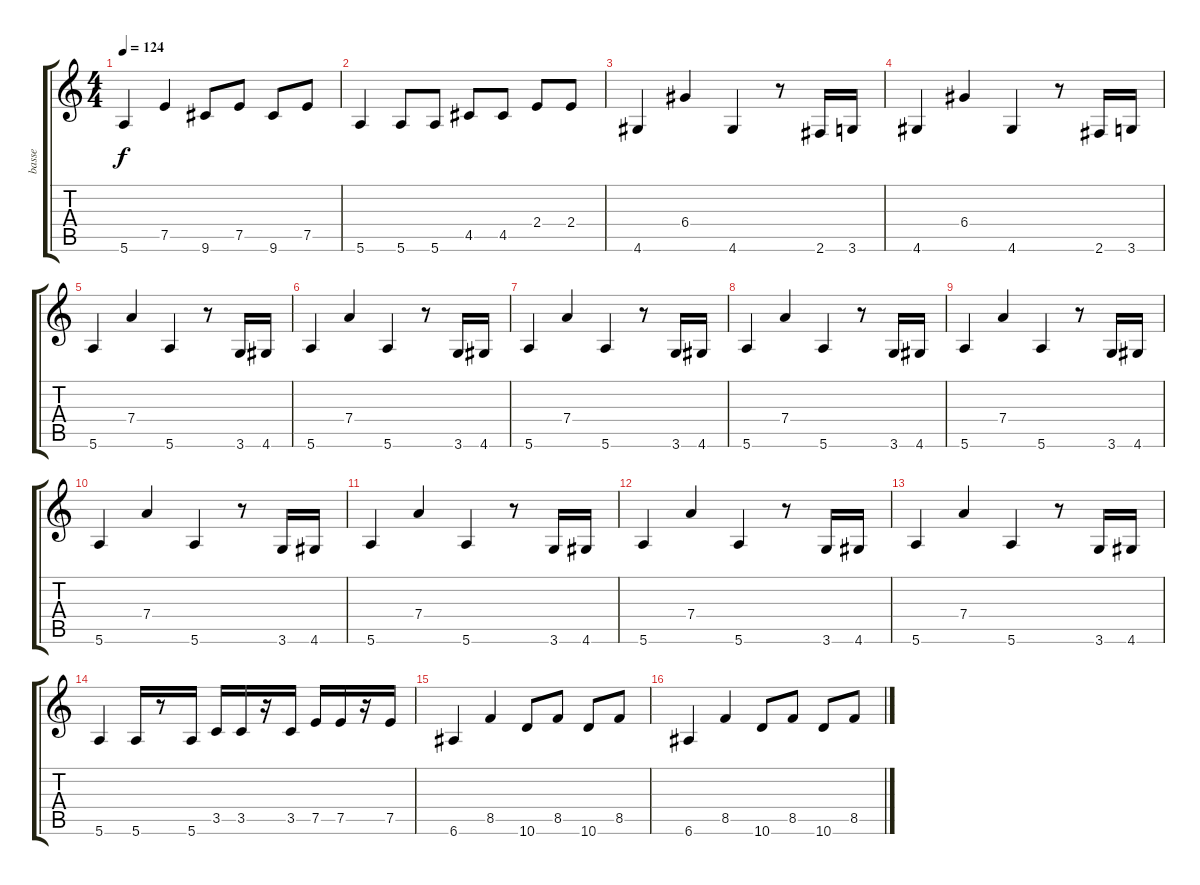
\track ("basse" "basse") {instrument electricbassfinger}
\staff {score tabs}
\tuning (E4 B3 G3 D3 A2 E2) {hide}
\ts (4 4)
\tempo 124
\clef g2
\ks c
5.6.4{dy f} 7.5.4 9.6.8 7.5.8 9.6.8 7.5.8 |
5.6.4 5.6.8 5.6.8 4.5.8 4.5.8 2.4.8 2.4.8 |
4.6.4 6.4.4 4.6.4 r.8 2.6.16 3.6.16 |
4.6.4 6.4.4 4.6.4 r.8 2.6.16 3.6.16 |
5.6.4 7.4.4 5.6.4 r.8 3.6.16 4.6.16 |
5.6.4 7.4.4 5.6.4 r.8 3.6.16 4.6.16 |
5.6.4 7.4.4 5.6.4 r.8 3.6.16 4.6.16 |
5.6.4 7.4.4 5.6.4 r.8 3.6.16 4.6.16 |
5.6.4 7.4.4 5.6.4 r.8 3.6.16 4.6.16 |
5.6.4 7.4.4 5.6.4 r.8 3.6.16 4.6.16 |
5.6.4 7.4.4 5.6.4 r.8 3.6.16 4.6.16 |
5.6.4 7.4.4 5.6.4 r.8 3.6.16 4.6.16 |
5.6.4 7.4.4 5.6.4 r.8 3.6.16 4.6.16 |
5.6.4 5.6.16 r.8 5.6.16 3.5.16 3.5.16 r.16 3.5.16 7.5.16 7.5.16 r.16 7.5.16 |
6.6.4 8.5.4 10.6.8 8.5.8 10.6.8 8.5.8 |
6.6.4 8.5.4 10.6.8 8.5.8 10.6.8 8.5.8
